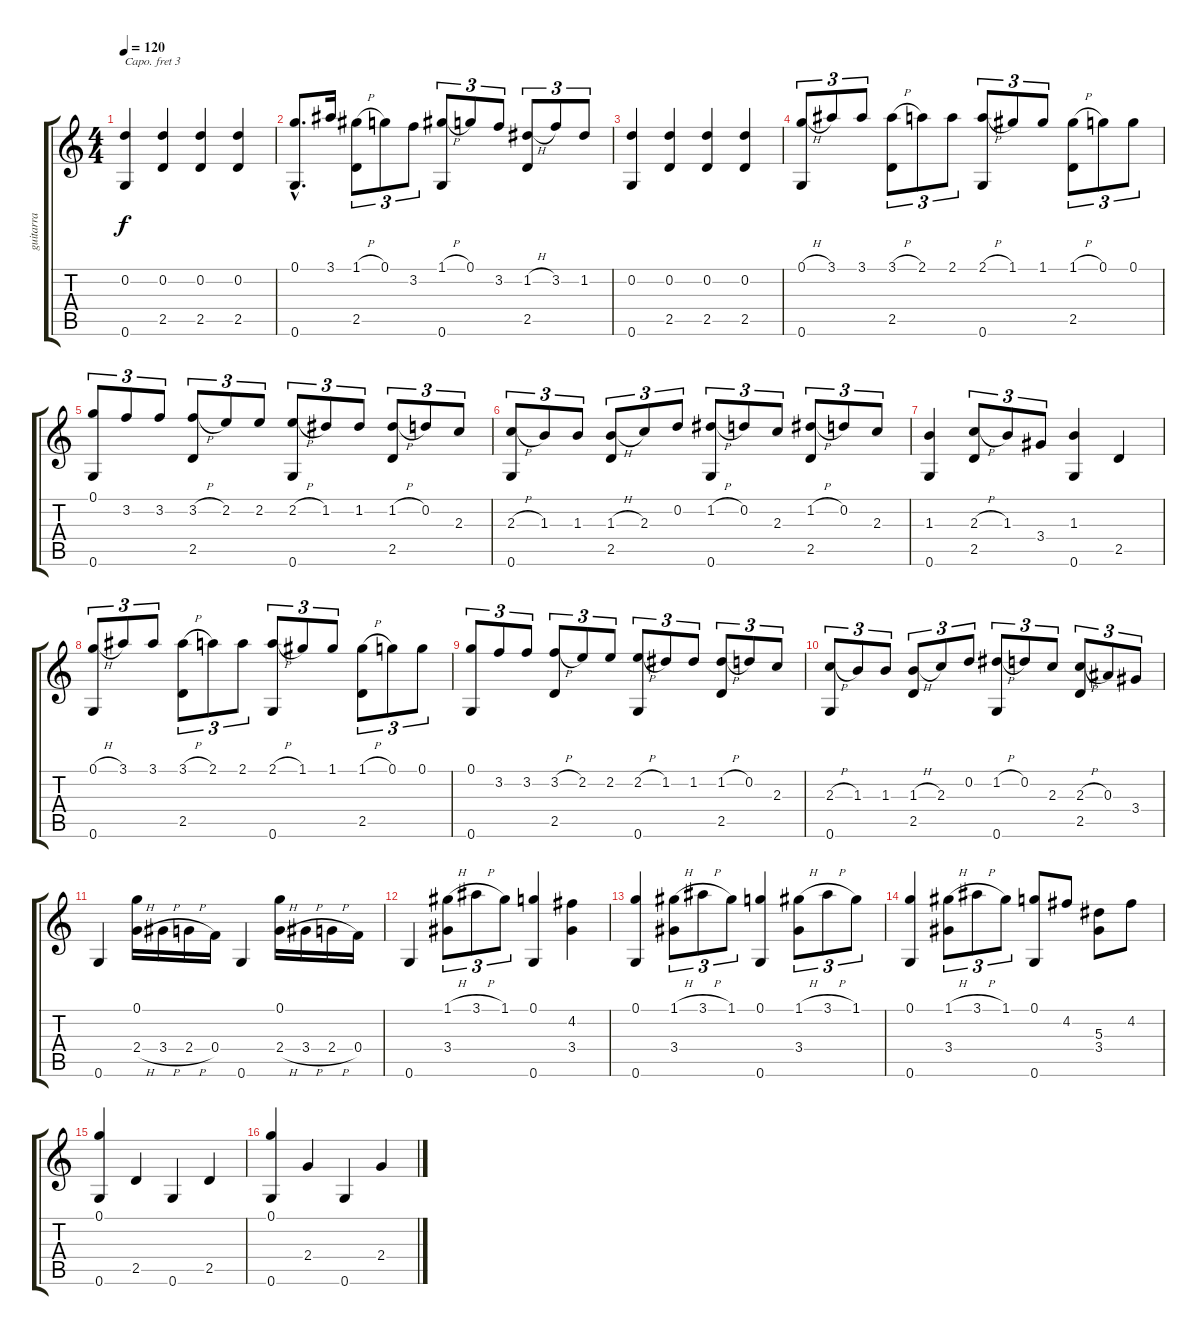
\track ("guitarra" "guitarra") {instrument acousticguitarnylon}
\staff {score tabs}
\capo 3
\tuning (E4 B3 G3 D3 A2 E2) {hide}
\ts (4 4)
\tempo 120
\clef g2
\ks c
(0.2 0.6).4{dy f} (0.2 2.5).4 (0.2 2.5).4 (0.2 2.5).4 |
(0.1{hac} 0.6{hac}).8{d} 3.1.16 (1.1{h} 2.5).8{tu (3 2)} 0.1.8{tu (3 2)} 3.2.8{tu (3 2)} (1.1{h} 0.6).8{tu (3 2)} 0.1.8{tu (3 2)} 3.2.8{tu (3 2)} (1.2{h} 2.5).8{tu (3 2)} 3.2.8{tu (3 2)} 1.2.8{tu (3 2)} |
(0.2 0.6).4 (0.2 2.5).4 (0.2 2.5).4 (0.2 2.5).4 |
(0.1{h} 0.6).8{tu (3 2)} 3.1.8{tu (3 2)} 3.1.8{tu (3 2)} (3.1{h} 2.5).8{tu (3 2)} 2.1.8{tu (3 2)} 2.1.8{tu (3 2)} (2.1{h} 0.6).8{tu (3 2)} 1.1.8{tu (3 2)} 1.1.8{tu (3 2)} (1.1{h} 2.5).8{tu (3 2)} 0.1.8{tu (3 2)} 0.1.8{tu (3 2)} |
(0.1 0.6).8{tu (3 2)} 3.2.8{tu (3 2)} 3.2.8{tu (3 2)} (3.2{h} 2.5).8{tu (3 2)} 2.2.8{tu (3 2)} 2.2.8{tu (3 2)} (2.2{h} 0.6).8{tu (3 2)} 1.2.8{tu (3 2)} 1.2.8{tu (3 2)} (1.2{h} 2.5).8{tu (3 2)} 0.2.8{tu (3 2)} 2.3.8{tu (3 2)} |
(2.3{h} 0.6).8{tu (3 2)} 1.3.8{tu (3 2)} 1.3.8{tu (3 2)} (1.3{h} 2.5).8{tu (3 2)} 2.3.8{tu (3 2)} 0.2.8{tu (3 2)} (1.2{h} 0.6).8{tu (3 2)} 0.2.8{tu (3 2)} 2.3.8{tu (3 2)} (1.2{h} 2.5).8{tu (3 2)} 0.2.8{tu (3 2)} 2.3.8{tu (3 2)} |
(1.3 0.6).4 (2.3{h} 2.5).8{tu (3 2)} 1.3.8{tu (3 2)} 3.4.8{tu (3 2)} (1.3 0.6).4 2.5.4 |
(0.1{h} 0.6).8{tu (3 2)} 3.1.8{tu (3 2)} 3.1.8{tu (3 2)} (3.1{h} 2.5).8{tu (3 2)} 2.1.8{tu (3 2)} 2.1.8{tu (3 2)} (2.1{h} 0.6).8{tu (3 2)} 1.1.8{tu (3 2)} 1.1.8{tu (3 2)} (1.1{h} 2.5).8{tu (3 2)} 0.1.8{tu (3 2)} 0.1.8{tu (3 2)} |
(0.1 0.6).8{tu (3 2)} 3.2.8{tu (3 2)} 3.2.8{tu (3 2)} (3.2{h} 2.5).8{tu (3 2)} 2.2.8{tu (3 2)} 2.2.8{tu (3 2)} (2.2{h} 0.6).8{tu (3 2)} 1.2.8{tu (3 2)} 1.2.8{tu (3 2)} (1.2{h} 2.5).8{tu (3 2)} 0.2.8{tu (3 2)} 2.3.8{tu (3 2)} |
(2.3{h} 0.6).8{tu (3 2)} 1.3.8{tu (3 2)} 1.3.8{tu (3 2)} (1.3{h} 2.5).8{tu (3 2)} 2.3.8{tu (3 2)} 0.2.8{tu (3 2)} (1.2{h} 0.6).8{tu (3 2)} 0.2.8{tu (3 2)} 2.3.8{tu (3 2)} (2.3{h} 2.5).8{tu (3 2)} 0.3.8{tu (3 2)} 3.4.8{tu (3 2)} |
0.6.4 (0.1 2.4{h}).16 3.4{h}.16 2.4{h}.16 0.4.16 0.6.4 (0.1 2.4{h}).16 3.4{h}.16 2.4{h}.16 0.4.16 |
0.6.4 (1.1{h} 3.4).8{tu (3 2)} 3.1{h}.8{tu (3 2)} 1.1.8{tu (3 2)} (0.1 0.6).4 (4.2 3.4).4 |
(0.1 0.6).4 (1.1{h} 3.4).8{tu (3 2)} 3.1{h}.8{tu (3 2)} 1.1.8{tu (3 2)} (0.1 0.6).4 (1.1{h} 3.4).8{tu (3 2)} 3.1{h}.8{tu (3 2)} 1.1.8{tu (3 2)} |
(0.1 0.6).4 (1.1{h} 3.4).8{tu (3 2)} 3.1{h}.8{tu (3 2)} 1.1.8{tu (3 2)} (0.1 0.6).8 4.2.8 (5.3 3.4).8 4.2.8 |
(0.1 0.6).4 2.5.4 0.6.4 2.5.4 |
(0.1 0.6).4 2.4.4 0.6.4 2.4.4
